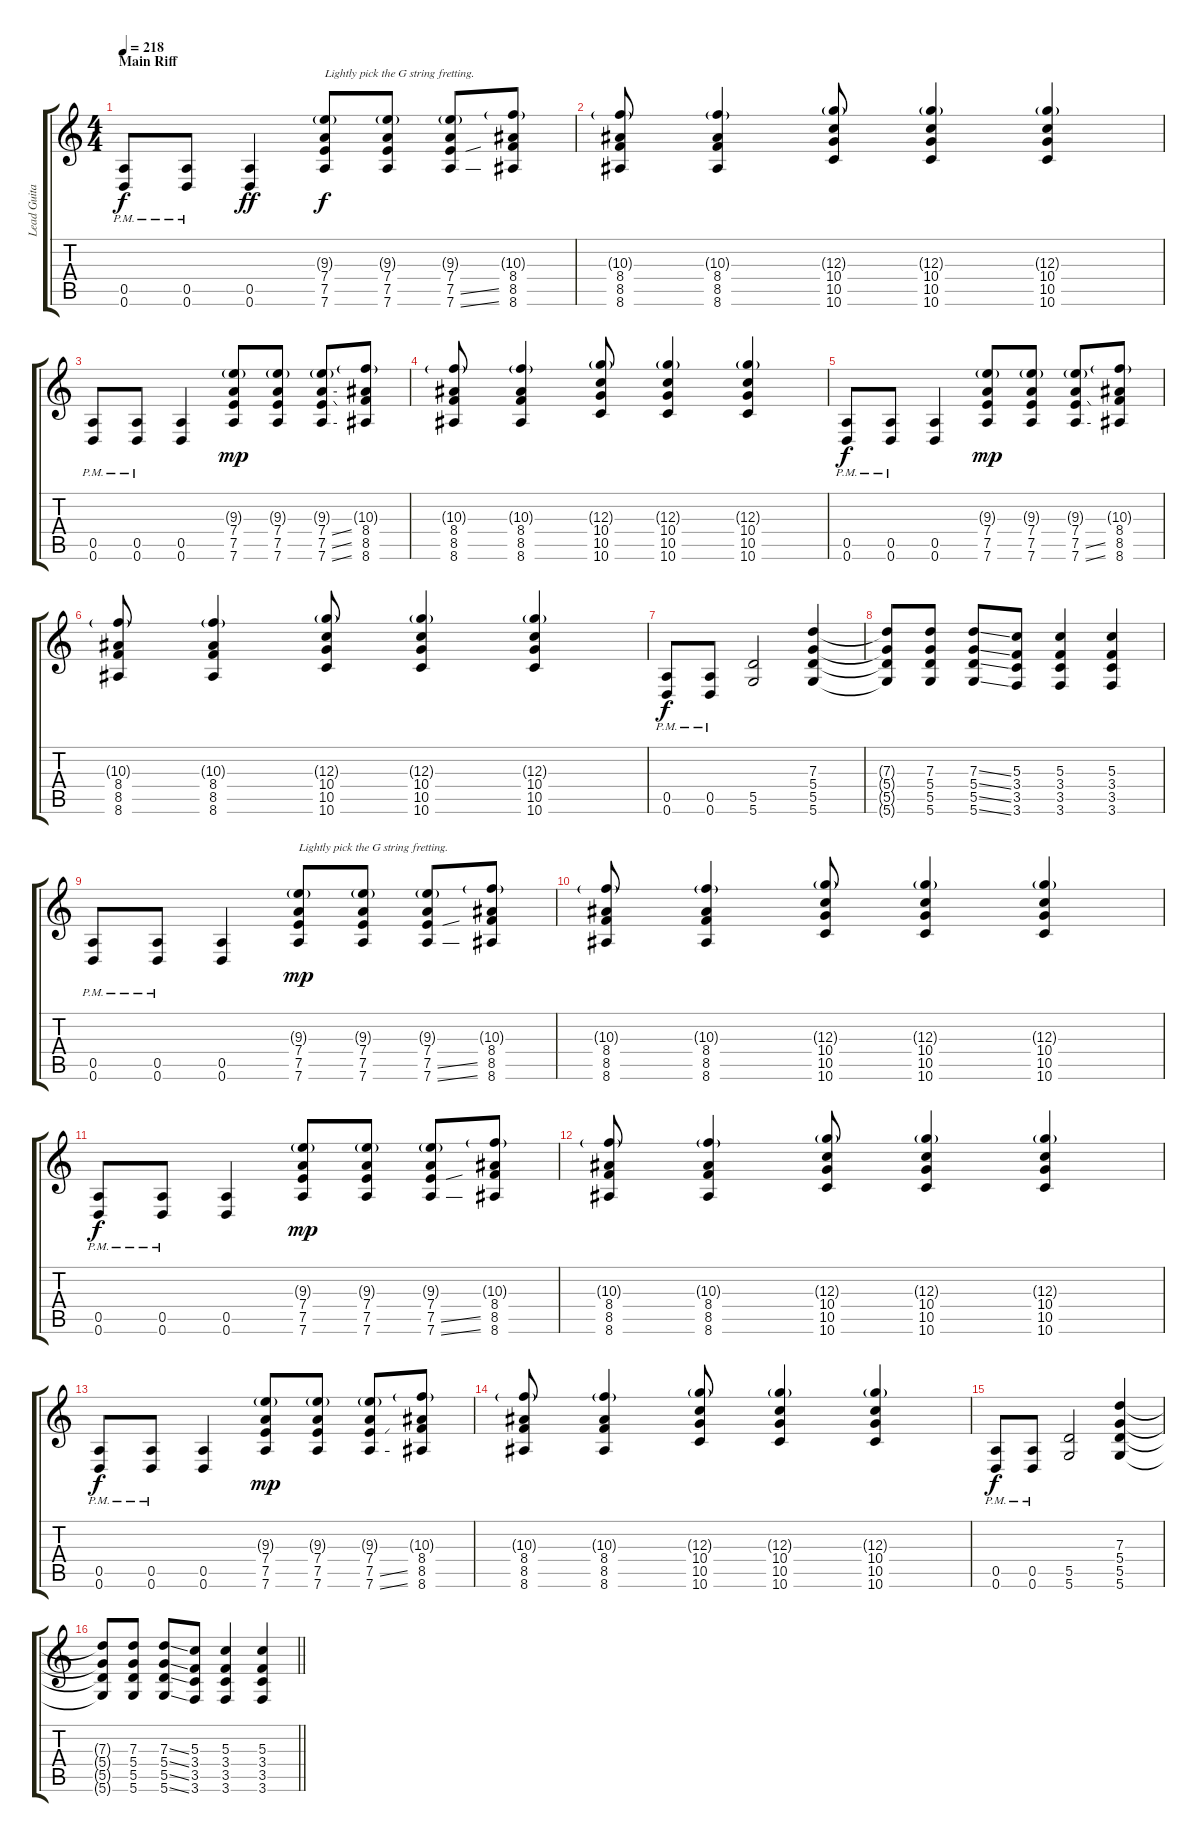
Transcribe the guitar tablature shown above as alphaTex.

\track ("Lead Guitar [Tony Rombola]" "Lead Guita") {instrument distortionguitar}
\staff {score tabs}
\tuning (E4 B3 G3 D3 A2 D2) {hide}
\ts (4 4)
\section ("" "Main Riff")
\tempo 218
\clef g2
\ks c
(0.5{pm} 0.6{pm}).8{dy f volume 15} (0.5{pm} 0.6{pm}).8 (0.5 0.6).4{dy ff} (9.3{g} 7.4 7.5 7.6).8{txt "Lightly pick the G string fretting." dy f} (9.3{g} 7.4 7.5 7.6).8 (9.3{g} 7.4 7.5{ss} 7.6{ss}).8 (10.3{g} 8.4 8.5 8.6).8 |
(10.3{g} 8.4 8.5 8.6).8 (10.3{g} 8.4 8.5 8.6).4 (12.3{g} 10.4 10.5 10.6).8 (12.3{g} 10.4 10.5 10.6).4 (12.3{g} 10.4 10.5 10.6).4 |
(0.5{pm} 0.6{pm}).8 (0.5{pm} 0.6{pm}).8 (0.5 0.6).4 (9.3{g} 7.4 7.5 7.6).8{dy mp} (9.3{g} 7.4 7.5 7.6).8 (9.3{g} 7.4{ss} 7.5{ss} 7.6{ss}).8 (10.3{g} 8.4 8.5 8.6).8 |
(10.3{g} 8.4 8.5 8.6).8 (10.3{g} 8.4 8.5 8.6).4 (12.3{g} 10.4 10.5 10.6).8 (12.3{g} 10.4 10.5 10.6).4 (12.3{g} 10.4 10.5 10.6).4 |
(0.5{pm} 0.6{pm}).8{dy f} (0.5{pm} 0.6{pm}).8 (0.5 0.6).4 (9.3{g} 7.4 7.5 7.6).8{dy mp} (9.3{g} 7.4 7.5 7.6).8 (9.3{g} 7.4 7.5{ss} 7.6{ss}).8 (10.3{g} 8.4 8.5 8.6).8 |
(10.3{g} 8.4 8.5 8.6).8 (10.3{g} 8.4 8.5 8.6).4 (12.3{g} 10.4 10.5 10.6).8 (12.3{g} 10.4 10.5 10.6).4 (12.3{g} 10.4 10.5 10.6).4 |
(0.5{pm} 0.6{pm}).8{dy f} (0.5{pm} 0.6{pm}).8 (5.5 5.6).2 (7.3 5.4 5.5 5.6).4 |
(7.3{t} 5.4{t} 5.5{t} 5.6{t}).8 (7.3 5.4 5.5 5.6).8 (7.3{ss} 5.4{ss} 5.5{ss} 5.6{ss}).8 (5.3 3.4 3.5 3.6).8 (5.3 3.4 3.5 3.6).4 (5.3 3.4 3.5 3.6).4 |
(0.5{pm} 0.6{pm}).8 (0.5{pm} 0.6{pm}).8 (0.5 0.6).4 (9.3{g} 7.4 7.5 7.6).8{txt "Lightly pick the G string fretting." dy mp} (9.3{g} 7.4 7.5 7.6).8 (9.3{g} 7.4 7.5{ss} 7.6{ss}).8 (10.3{g} 8.4 8.5 8.6).8 |
(10.3{g} 8.4 8.5 8.6).8 (10.3{g} 8.4 8.5 8.6).4 (12.3{g} 10.4 10.5 10.6).8 (12.3{g} 10.4 10.5 10.6).4 (12.3{g} 10.4 10.5 10.6).4 |
(0.5{pm} 0.6{pm}).8{dy f} (0.5{pm} 0.6{pm}).8 (0.5 0.6).4 (9.3{g} 7.4 7.5 7.6).8{dy mp} (9.3{g} 7.4 7.5 7.6).8 (9.3{g} 7.4 7.5{ss} 7.6{ss}).8 (10.3{g} 8.4 8.5 8.6).8 |
(10.3{g} 8.4 8.5 8.6).8 (10.3{g} 8.4 8.5 8.6).4 (12.3{g} 10.4 10.5 10.6).8 (12.3{g} 10.4 10.5 10.6).4 (12.3{g} 10.4 10.5 10.6).4 |
(0.5{pm} 0.6{pm}).8{dy f} (0.5{pm} 0.6{pm}).8 (0.5 0.6).4 (9.3{g} 7.4 7.5 7.6).8{dy mp} (9.3{g} 7.4 7.5 7.6).8 (9.3{g} 7.4 7.5{ss} 7.6{ss}).8 (10.3{g} 8.4 8.5 8.6).8 |
(10.3{g} 8.4 8.5 8.6).8 (10.3{g} 8.4 8.5 8.6).4 (12.3{g} 10.4 10.5 10.6).8 (12.3{g} 10.4 10.5 10.6).4 (12.3{g} 10.4 10.5 10.6).4 |
(0.5{pm} 0.6{pm}).8{dy f} (0.5{pm} 0.6{pm}).8 (5.5 5.6).2 (7.3 5.4 5.5 5.6).4 |
\barLineRight lightlight
(7.3{t} 5.4{t} 5.5{t} 5.6{t}).8 (7.3 5.4 5.5 5.6).8 (7.3{ss} 5.4{ss} 5.5{ss} 5.6{ss}).8 (5.3 3.4 3.5 3.6).8 (5.3 3.4 3.5 3.6).4 (5.3 3.4 3.5 3.6).4
